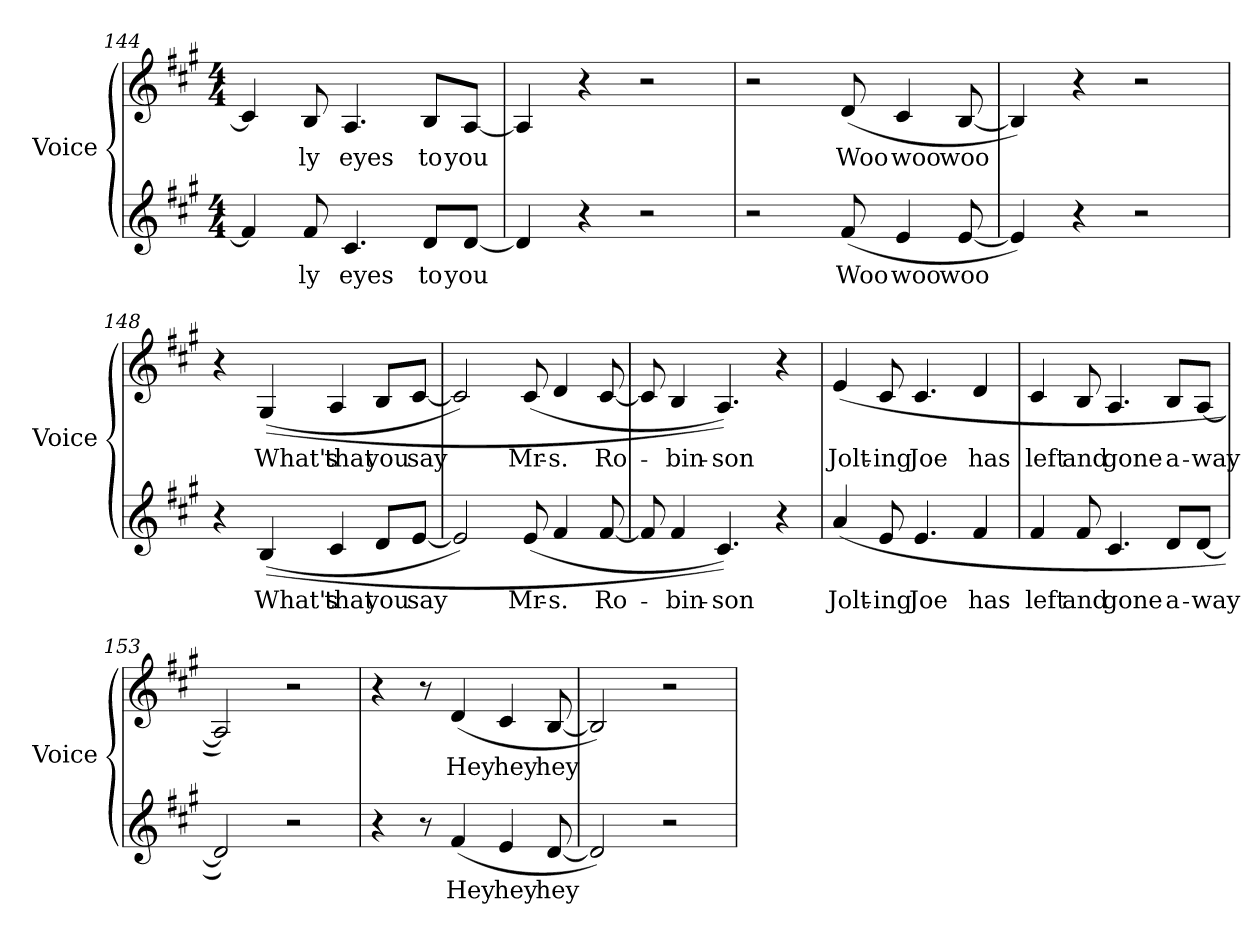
**kern	**text	**kern	**text
*part2	*part2	*part1	*part1
*staff2	*staff2	*staff1	*staff1
*I"Voice	*	*I"Voice	*
*I'Voice	*	*I'Voice	*
*clefG2	*	*clefG2	*
*k[f#c#g#]	*	*k[f#c#g#]	*
*A:	*	*A:	*
*M4/4	*	*M4/4	*
=144	=144	=144	=144
4f#i/]	.	4c#i/]	.
!	!LO:LY:b:color=#000000	!	!
!	!	!	!LO:LY:b:color=#000000
8f#i/	-ly	8Bi/	-ly
!	!LO:LY:b:color=#000000	!	!
!	!	!	!LO:LY:b:color=#000000
4.c#i/	eyes	4.Ai/	eyes
!	!LO:LY:b:color=#000000	!	!
!	!	!	!LO:LY:b:color=#000000
8di/L	to	8Bi/L	to
!	!LO:LY:b:color=#000000	!	!
!	!	!	!LO:LY:b:color=#000000
[8di/J	you	[8Ai/J	you
=145	=145	=145	=145
4di/]	.	4Ai/]	.
4r	.	4r	.
2r	.	2r	.
=146	=146	=146	=146
2r	.	2r	.
!	!LO:LY:b:color=#000000	!	!
!	!	!	!LO:LY:b:color=#000000
(8f#i/	Woo	(8di/	Woo
!	!LO:LY:b:color=#000000	!	!
!	!	!	!LO:LY:b:color=#000000
4ei/	woo	4c#i/	woo
!	!LO:LY:b:color=#000000	!	!
!	!	!	!LO:LY:b:color=#000000
[8ei/	woo	[8Bi/	woo
!!LO:PB:g=z
=147	=147	=147	=147
4ei/])	.	4Bi/])	.
4r	.	4r	.
2r	.	2r	.
=148	=148	=148	=148
4r	.	4r	.
!	!LO:LY:b:color=#000000	!	!
!	!	!	!LO:LY:b:color=#000000
((4Bi/	What's	((4G#i/	What's
!	!LO:LY:b:color=#000000	!	!
!	!	!	!LO:LY:b:color=#000000
4c#i/	that	4Ai/	that
!	!LO:LY:b:color=#000000	!	!
!	!	!	!LO:LY:b:color=#000000
8di/L	you	8Bi/L	you
!	!LO:LY:b:color=#000000	!	!
!	!	!	!LO:LY:b:color=#000000
[8ei/J	say	[8c#i/J	say
=149	=149	=149	=149
2ei/])	.	2c#i/])	.
!	!LO:LY:b:color=#000000	!	!
!	!	!	!LO:LY:b:color=#000000
(8ei/	Mr-	(8c#i/	Mr-
!	!LO:LY:b:color=#000000	!	!
!	!	!	!LO:LY:b:color=#000000
4f#i/	-s.	4di/	-s.
!	!LO:LY:b:color=#000000	!	!
!	!	!	!LO:LY:b:color=#000000
[8f#i/	Ro-	[8c#i/	Ro-
=150	=150	=150	=150
8f#i/]	.	8c#i/]	.
!	!LO:LY:b:color=#000000	!	!
!	!	!	!LO:LY:b:color=#000000
4f#i/	-bin-	4Bi/	-bin-
!	!LO:LY:b:color=#000000	!	!
!	!	!	!LO:LY:b:color=#000000
4.c#i/))	-son	4.Ai/))	-son
4r	.	4r	.
=151	=151	=151	=151
!	!LO:LY:b:color=#000000	!	!
!	!	!	!LO:LY:b:color=#000000
(4ai/	Jolt-	(4ei/	Jolt-
!	!LO:LY:b:color=#000000	!	!
!	!	!	!LO:LY:b:color=#000000
8ei/	-ing	8c#i/	-ing
!	!LO:LY:b:color=#000000	!	!
!	!	!	!LO:LY:b:color=#000000
4.ei/	Joe	4.c#i/	Joe
!	!LO:LY:b:color=#000000	!	!
!	!	!	!LO:LY:b:color=#000000
4f#i/	has	4di/	has
!!LO:LB:g=z
=152	=152	=152	=152
!	!LO:LY:b:color=#000000	!	!
!	!	!	!LO:LY:b:color=#000000
4f#i/	left	4c#i/	left
!	!LO:LY:b:color=#000000	!	!
!	!	!	!LO:LY:b:color=#000000
8f#i/	and	8Bi/	and
!	!LO:LY:b:color=#000000	!	!
!	!	!	!LO:LY:b:color=#000000
4.c#i/	gone	4.Ai/	gone
!	!LO:LY:b:color=#000000	!	!
!	!	!	!LO:LY:b:color=#000000
8di/L	a-	8Bi/L	a-
!	!LO:LY:b:color=#000000	!	!
!	!	!	!LO:LY:b:color=#000000
[8di/J	-way	[8Ai/J	-way
=153	=153	=153	=153
2di/])	.	2Ai/])	.
2r	.	2r	.
=154	=154	=154	=154
4r	.	4r	.
8r	.	8r	.
!	!LO:LY:b:color=#000000	!	!
!	!	!	!LO:LY:b:color=#000000
(4f#i/	Hey	(4di/	Hey
!	!LO:LY:b:color=#000000	!	!
!	!	!	!LO:LY:b:color=#000000
4ei/	hey	4c#i/	hey
!	!LO:LY:b:color=#000000	!	!
!	!	!	!LO:LY:b:color=#000000
[8di/	hey	[8Bi/	hey
=155	=155	=155	=155
2di/])	.	2Bi/])	.
2r	.	2r	.
=	=	=	=
*-	*-	*-	*-
